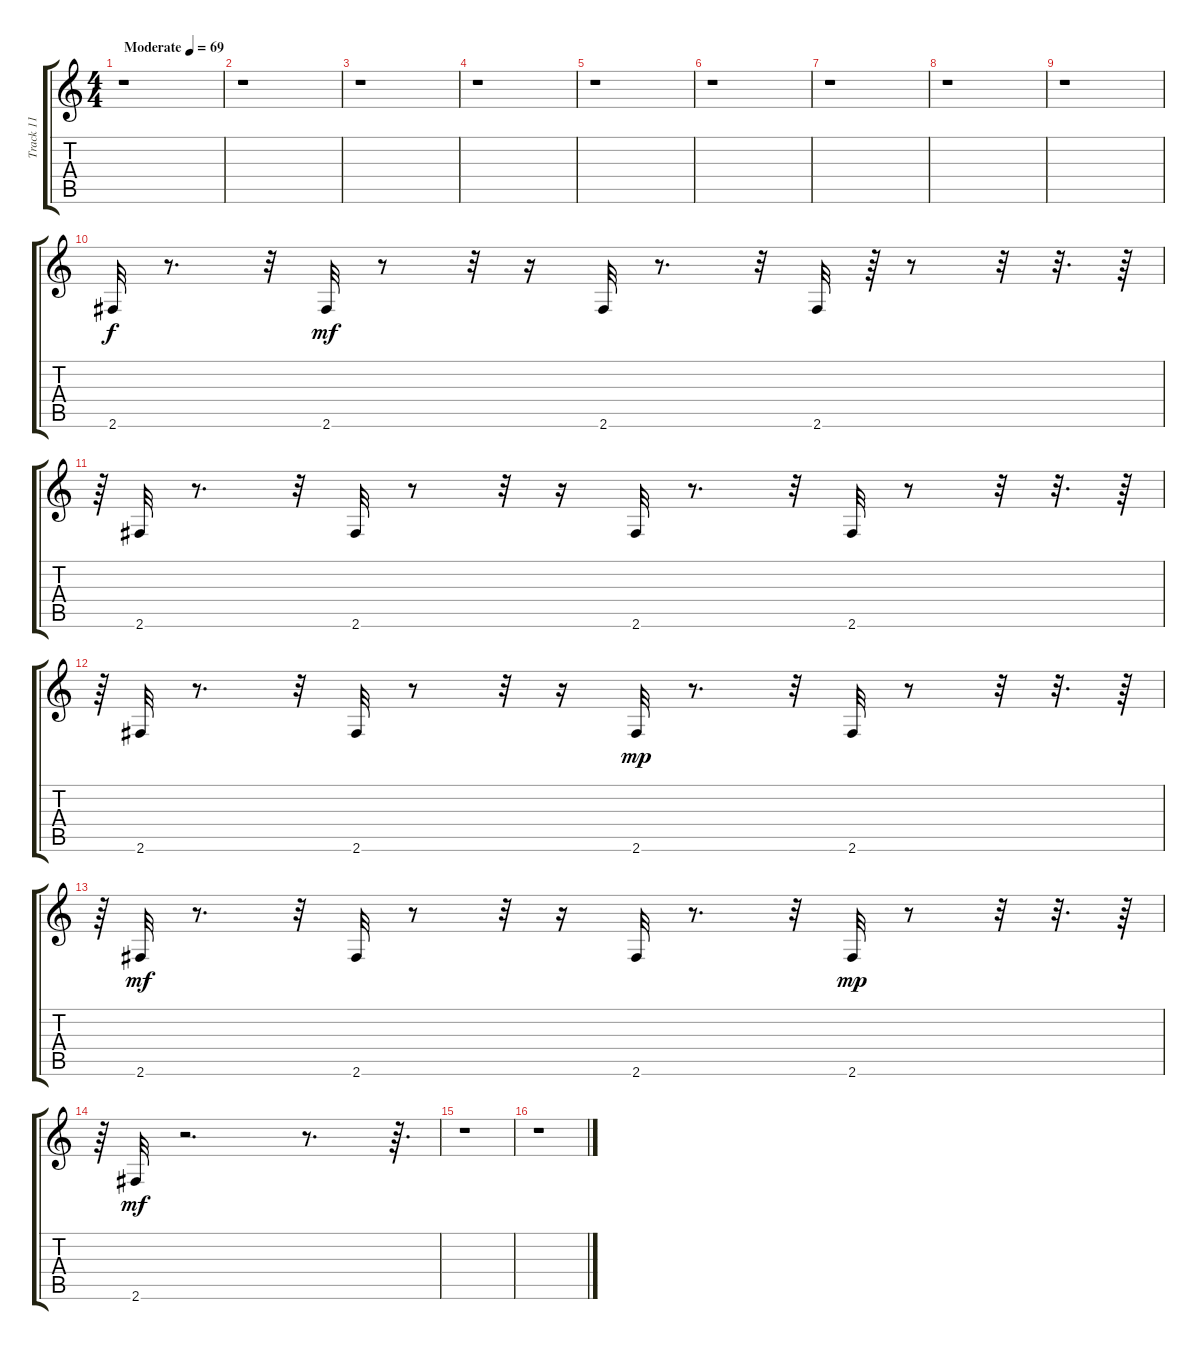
\track ("Track 11" "Track 11") {instrument acousticguitarsteel}
\staff {score tabs}
\tuning (E4 B3 G3 D3 A2 E2) {hide}
\ts (4 4)
\tempo (69 "Moderate")
\clef g2
\ks c
r.1{dy f instrument acousticguitarsteel} |
r.1 |
r.1 |
r.1 |
r.1 |
r.1 |
r.1 |
r.1 |
r.1 |
2.6.32 r.8{d} r.32 2.6.32{dy mf} r.8 r.32 r.16 2.6.32 r.8{d} r.32 2.6.32 r.64 r.8 r.32 r.32{d} r.64 |
r.64 2.6.32 r.8{d} r.32 2.6.32 r.8 r.32 r.16 2.6.32 r.8{d} r.32 2.6.32 r.8 r.32 r.32{d} r.64 |
r.64 2.6.32 r.8{d} r.32 2.6.32 r.8 r.32 r.16 2.6.32{dy mp} r.8{d} r.32 2.6.32 r.8 r.32 r.32{d} r.64 |
r.64 2.6.32{dy mf} r.8{d} r.32 2.6.32 r.8 r.32 r.16 2.6.32 r.8{d} r.32 2.6.32{dy mp} r.8 r.32 r.32{d} r.64 |
r.64 2.6.32{dy mf} r.2{d} r.8{d} r.64{d} |
r.1 |
r.1
